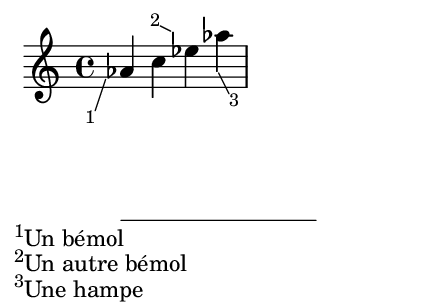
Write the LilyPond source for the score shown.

%% Generated by lilypond-book.py
%% Options: [exampleindent=10.16\mm,indent=0\mm,line-width=160\mm,papersize=a8landscape,quote]
\include "lilypond-book-preamble.ly"


% ****************************************************************
% Start cut-&-pastable-section
% ****************************************************************



\paper {
  #(set-paper-size "a8landscape")
  indent = 0\mm
  line-width = 160\mm
  % offset the left padding, also add 1mm as lilypond creates cropped
  % images with a little space on the right
  line-width = #(- line-width (* mm  3.000000) (* mm 1))
  line-width = 160\mm - 2.0 * 10.16\mm
  % offset the left padding, also add 1mm as lilypond creates cropped
  % images with a little space on the right
  line-width = #(- line-width (* mm  3.000000) (* mm 1))
}

\layout {
  
}





% ****************************************************************
% ly snippet:
% ****************************************************************
\sourcefileline 1526
\book {
  \header { tagline = ##f }
  \relative c'' {
    \footnote #'(-1 . -3) "Un bémol" Accidental
    aes4 c
    \footnote #'(-1 . 0.5) "Un autre bémol" Accidental
    ees
    \footnote #'(1 . -2) "Une hampe" Stem
    aes
  }
}



% ****************************************************************
% end ly snippet
% ****************************************************************
